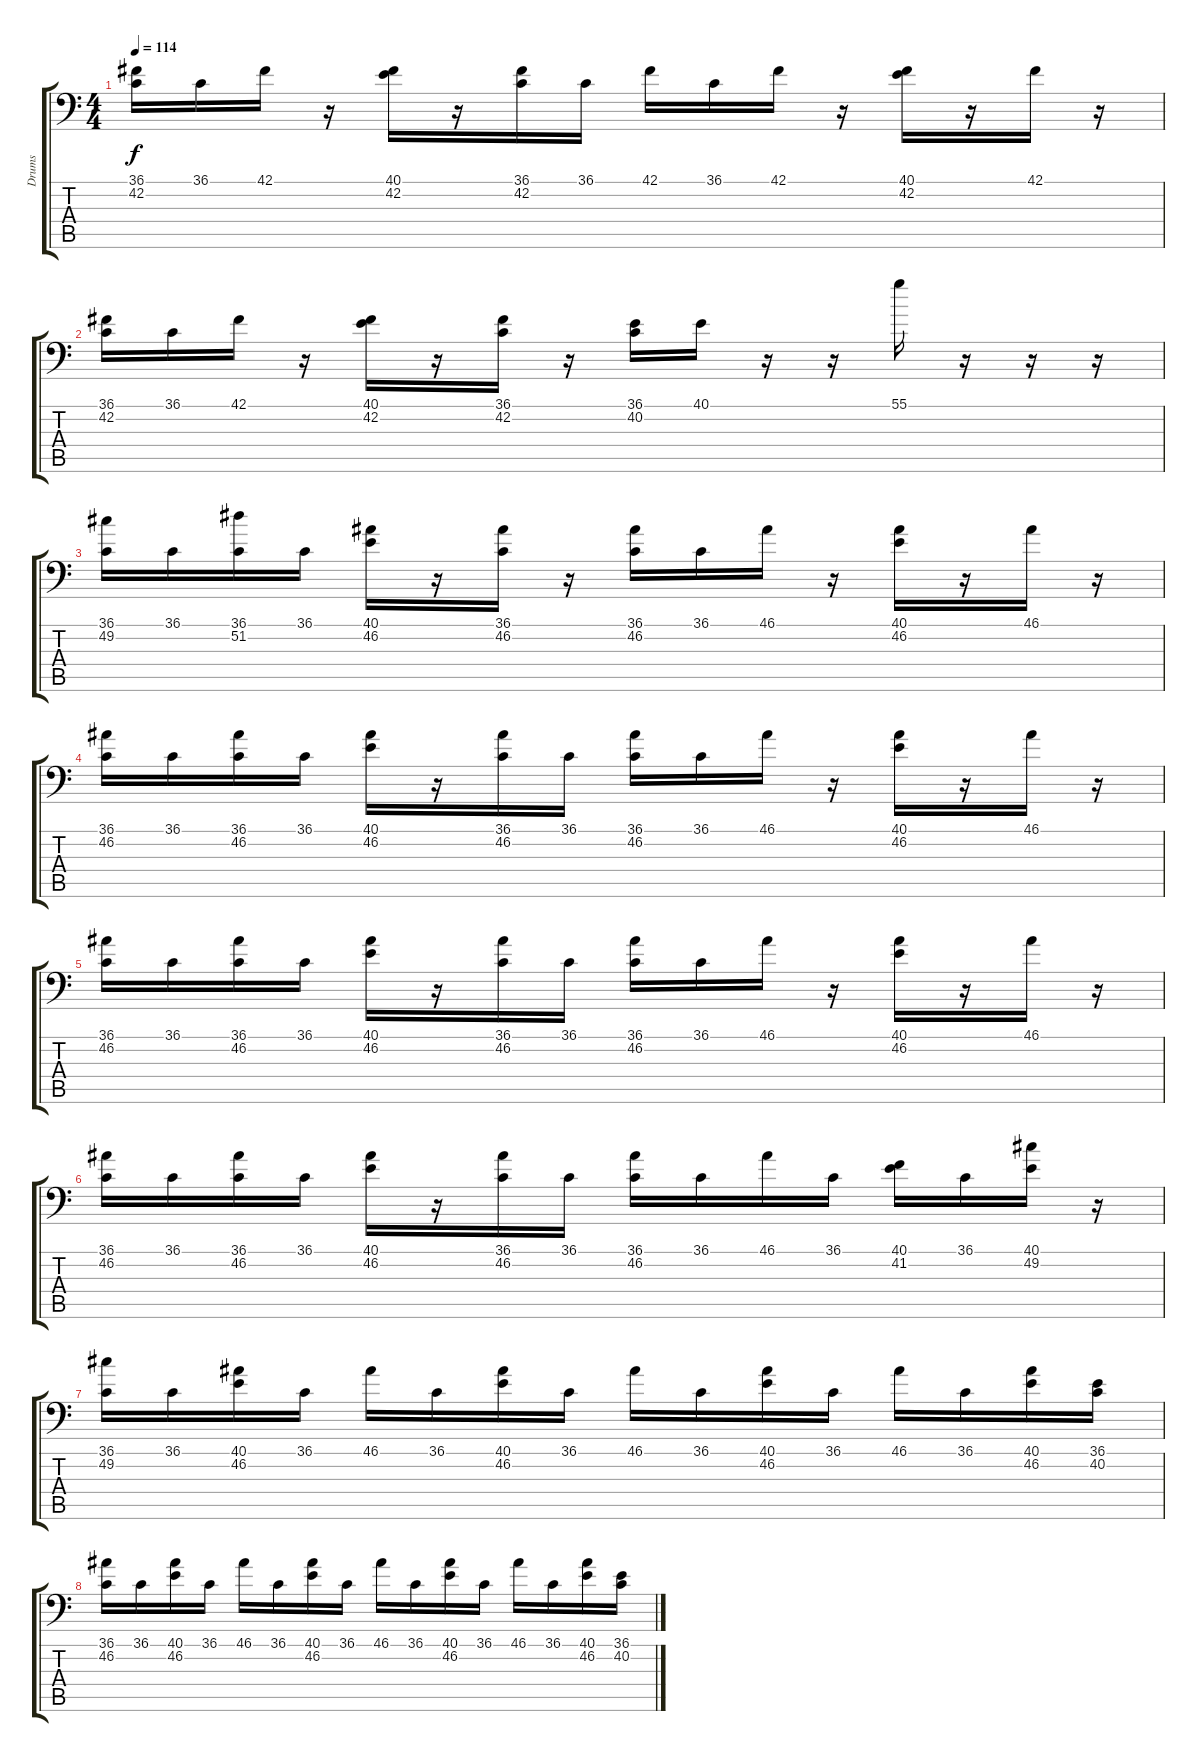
\track ("Drums" "Drums") {instrument acousticgrandpiano}
\staff {score tabs}
\tuning (C-1 C-1 C-1 C-1 C-1 C-1) {hide}
\ts (4 4)
\tempo 114
\clef f4
\ks c
(36.1 42.2).16{dy f} 36.1.16 42.1.16 r.16 (40.1 42.2).16 r.16 (36.1 42.2).16 36.1.16 42.1.16 36.1.16 42.1.16 r.16 (40.1 42.2).16 r.16 42.1.16 r.16 |
(36.1 42.2).16 36.1.16 42.1.16 r.16 (40.1 42.2).16 r.16 (36.1 42.2).16 r.16 (36.1 40.2).16 40.1.16 r.16 r.16 55.1.16 r.16 r.16 r.16 |
(36.1 49.2).16 36.1.16 (36.1 51.2).16 36.1.16 (40.1 46.2).16 r.16 (36.1 46.2).16 r.16 (36.1 46.2).16 36.1.16 46.1.16 r.16 (40.1 46.2).16 r.16 46.1.16 r.16 |
(36.1 46.2).16 36.1.16 (36.1 46.2).16 36.1.16 (40.1 46.2).16 r.16 (36.1 46.2).16 36.1.16 (36.1 46.2).16 36.1.16 46.1.16 r.16 (40.1 46.2).16 r.16 46.1.16 r.16 |
(36.1 46.2).16 36.1.16 (36.1 46.2).16 36.1.16 (40.1 46.2).16 r.16 (36.1 46.2).16 36.1.16 (36.1 46.2).16 36.1.16 46.1.16 r.16 (40.1 46.2).16 r.16 46.1.16 r.16 |
(36.1 46.2).16 36.1.16 (36.1 46.2).16 36.1.16 (40.1 46.2).16 r.16 (36.1 46.2).16 36.1.16 (36.1 46.2).16 36.1.16 46.1.16 36.1.16 (40.1 41.2).16 36.1.16 (40.1 49.2).16 r.16 |
(36.1 49.2).16 36.1.16 (40.1 46.2).16 36.1.16 46.1.16 36.1.16 (40.1 46.2).16 36.1.16 46.1.16 36.1.16 (40.1 46.2).16 36.1.16 46.1.16 36.1.16 (40.1 46.2).16 (36.1 40.2).16 |
(36.1 46.2).16 36.1.16 (40.1 46.2).16 36.1.16 46.1.16 36.1.16 (40.1 46.2).16 36.1.16 46.1.16 36.1.16 (40.1 46.2).16 36.1.16 46.1.16 36.1.16 (40.1 46.2).16 (36.1 40.2).16
